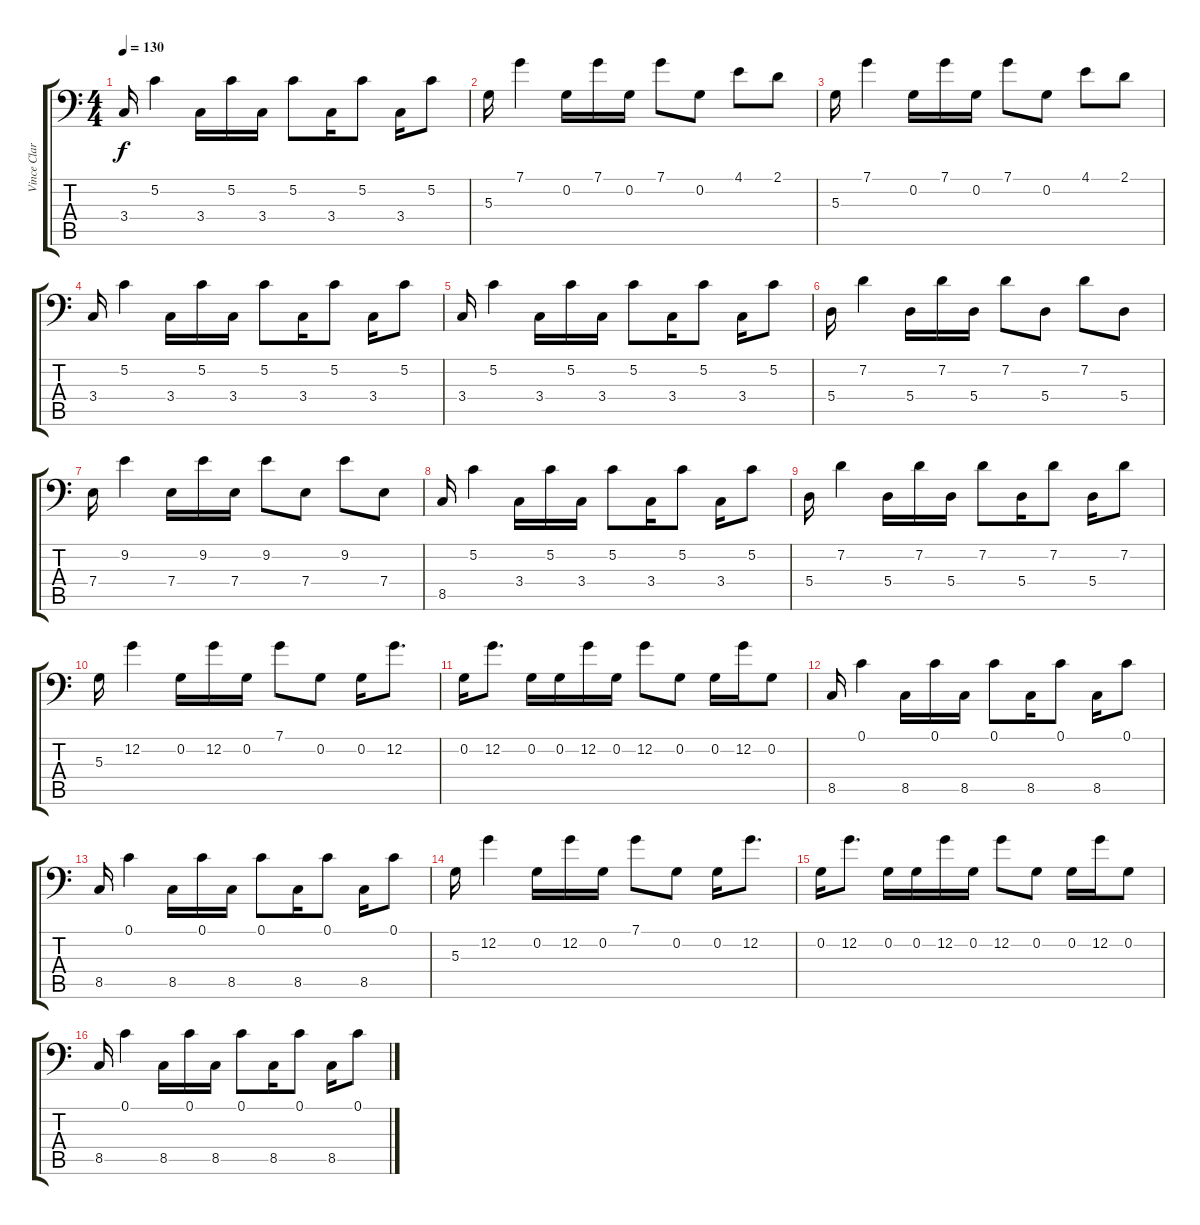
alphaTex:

\track ("Vince Clarke" "Vince Clar") {instrument synthbass1}
\staff {score tabs}
\tuning (C3 G2 D2 A1 E1 B0) {hide}
\ts (4 4)
\tempo 130
\clef f4
\ks c
3.4.16{dy f} 5.2.4 3.4.16 5.2.16 3.4.16 5.2.8 3.4.16 5.2.8 3.4.16 5.2.8 |
5.3.16{instrument synthbass1} 7.1.4 0.2.16 7.1.16 0.2.16 7.1.8 0.2.8 4.1.8 2.1.8 |
5.3.16{instrument synthbass1} 7.1.4 0.2.16 7.1.16 0.2.16 7.1.8 0.2.8 4.1.8 2.1.8 |
3.4.16 5.2.4 3.4.16 5.2.16 3.4.16 5.2.8 3.4.16 5.2.8 3.4.16 5.2.8 |
3.4.16 5.2.4 3.4.16 5.2.16 3.4.16 5.2.8 3.4.16 5.2.8 3.4.16 5.2.8 |
5.4.16 7.2.4 5.4.16 7.2.16 5.4.16 7.2.8 5.4.8 7.2.8 5.4.8 |
7.4.16 9.2.4 7.4.16 9.2.16 7.4.16 9.2.8 7.4.8 9.2.8 7.4.8 |
8.5.16 5.2.4 3.4.16 5.2.16 3.4.16 5.2.8 3.4.16 5.2.8 3.4.16 5.2.8 |
5.4.16 7.2.4 5.4.16 7.2.16 5.4.16 7.2.8 5.4.16 7.2.8 5.4.16 7.2.8 |
5.3.16 12.2.4 0.2.16 12.2.16 0.2.16 7.1.8 0.2.8 0.2.16 12.2.8{d} |
0.2.16 12.2.8{d} 0.2.16 0.2.16 12.2.16 0.2.16 12.2.8 0.2.8 0.2.16 12.2.16 0.2.8 |
8.5.16 0.1.4 8.5.16 0.1.16 8.5.16 0.1.8 8.5.16 0.1.8 8.5.16 0.1.8 |
8.5.16 0.1.4 8.5.16 0.1.16 8.5.16 0.1.8 8.5.16 0.1.8 8.5.16 0.1.8 |
5.3.16 12.2.4 0.2.16 12.2.16 0.2.16 7.1.8 0.2.8 0.2.16 12.2.8{d} |
0.2.16 12.2.8{d} 0.2.16 0.2.16 12.2.16 0.2.16 12.2.8 0.2.8 0.2.16 12.2.16 0.2.8 |
8.5.16 0.1.4 8.5.16 0.1.16 8.5.16 0.1.8 8.5.16 0.1.8 8.5.16 0.1.8
